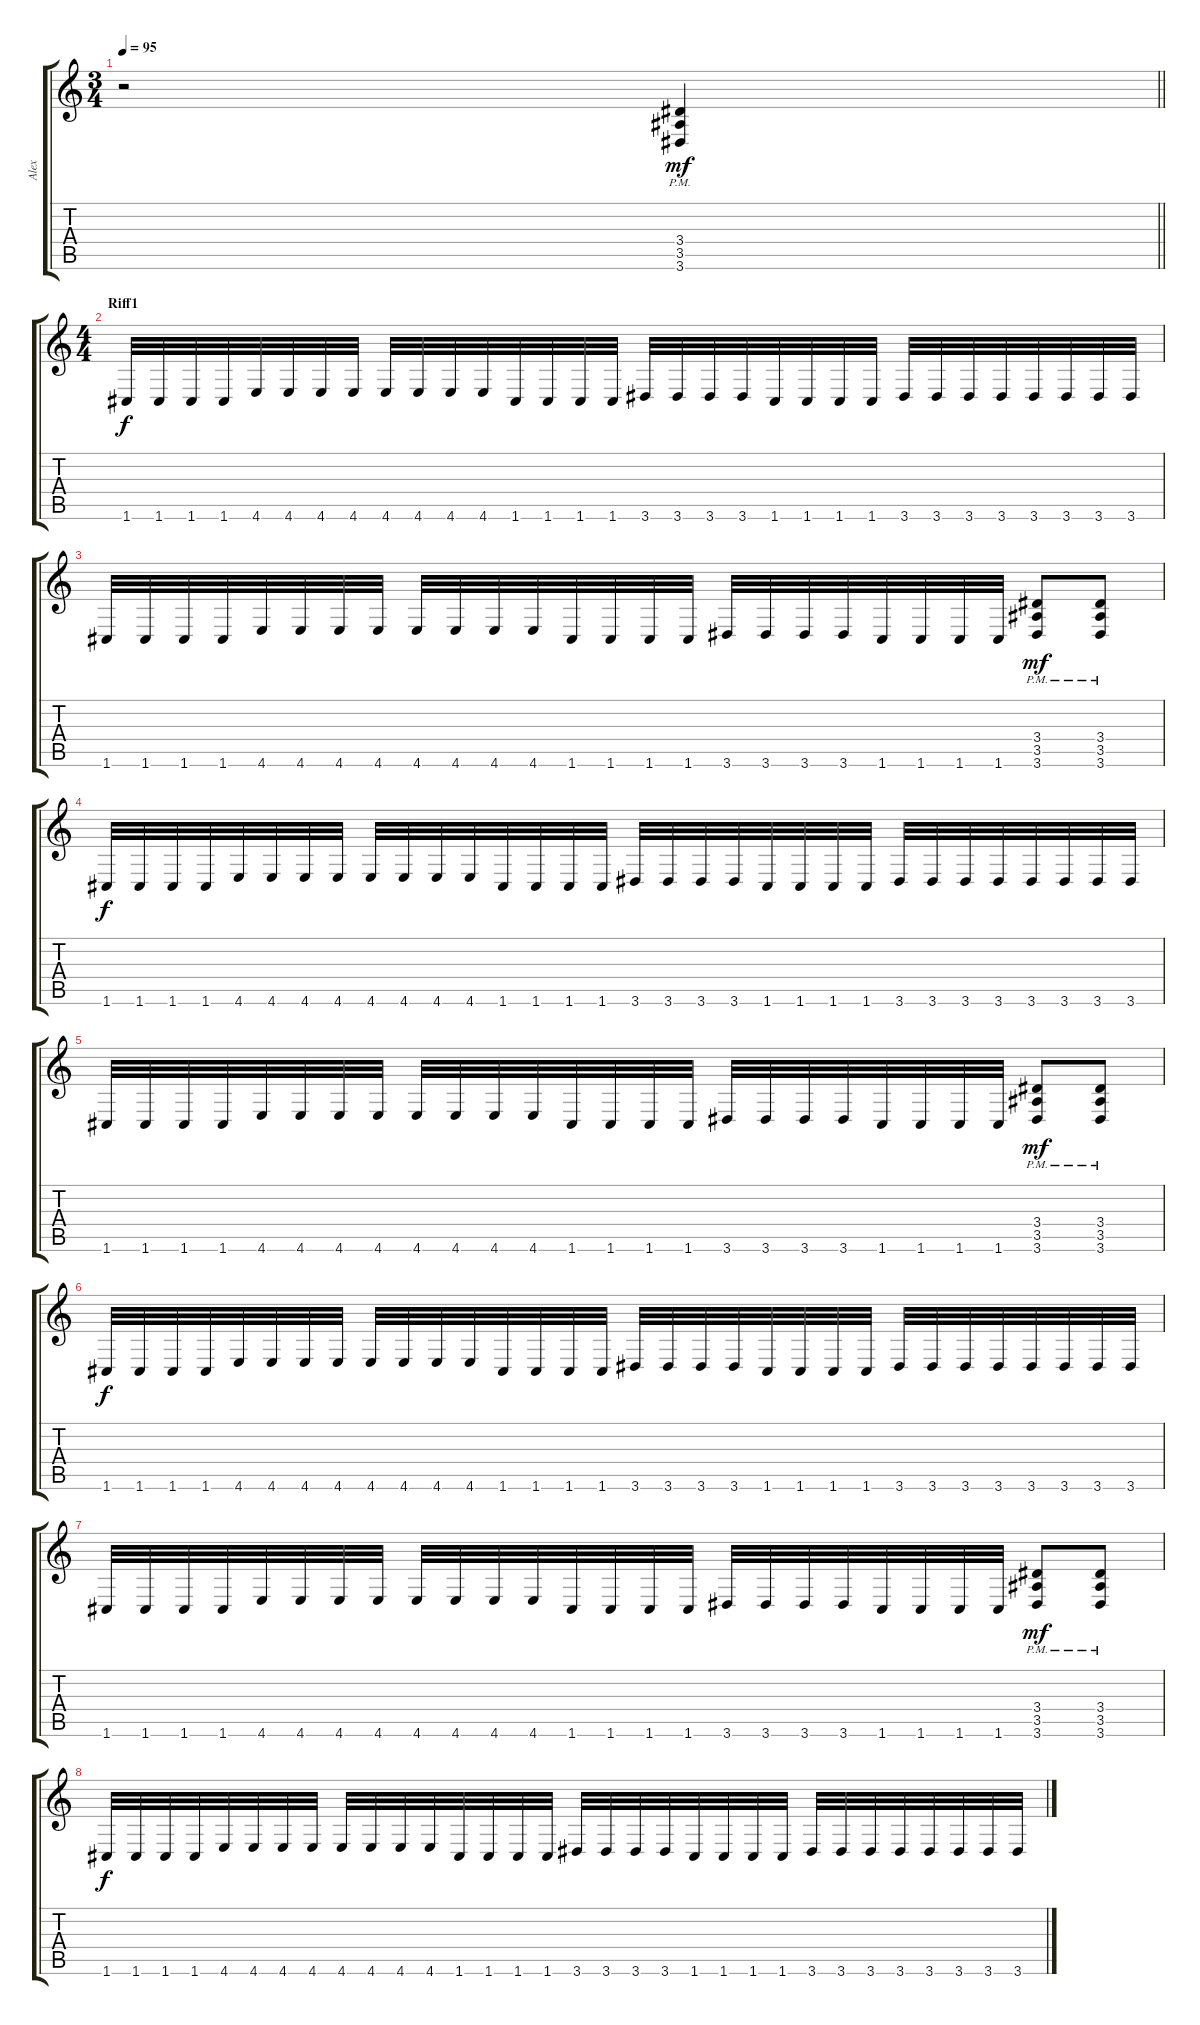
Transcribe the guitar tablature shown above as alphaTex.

\track ("Alex" "Alex") {instrument distortionguitar}
\staff {score tabs}
\tuning (D4 A3 F3 C3 G2 C2) {hide}
\ts (3 4)
\tempo 95
\clef g2
\barLineRight lightlight
\ks c
r.2{dy mf instrument distortionguitar} (3.4{pm} 3.5 3.6).4 |
\ts (4 4)
\section ("" "Riff1")
1.6.32{dy f} 1.6.32 1.6.32 1.6.32 4.6.32 4.6.32 4.6.32 4.6.32 4.6.32 4.6.32 4.6.32 4.6.32 1.6.32 1.6.32 1.6.32 1.6.32 3.6.32 3.6.32 3.6.32 3.6.32 1.6.32 1.6.32 1.6.32 1.6.32 3.6.32 3.6.32 3.6.32 3.6.32 3.6.32 3.6.32 3.6.32 3.6.32 |
1.6.32 1.6.32 1.6.32 1.6.32 4.6.32 4.6.32 4.6.32 4.6.32 4.6.32 4.6.32 4.6.32 4.6.32 1.6.32 1.6.32 1.6.32 1.6.32 3.6.32 3.6.32 3.6.32 3.6.32 1.6.32 1.6.32 1.6.32 1.6.32 (3.4{pm} 3.5 3.6).8{dy mf} (3.4{pm} 3.5 3.6).8 |
1.6.32{dy f} 1.6.32 1.6.32 1.6.32 4.6.32 4.6.32 4.6.32 4.6.32 4.6.32 4.6.32 4.6.32 4.6.32 1.6.32 1.6.32 1.6.32 1.6.32 3.6.32 3.6.32 3.6.32 3.6.32 1.6.32 1.6.32 1.6.32 1.6.32 3.6.32 3.6.32 3.6.32 3.6.32 3.6.32 3.6.32 3.6.32 3.6.32 |
1.6.32 1.6.32 1.6.32 1.6.32 4.6.32 4.6.32 4.6.32 4.6.32 4.6.32 4.6.32 4.6.32 4.6.32 1.6.32 1.6.32 1.6.32 1.6.32 3.6.32 3.6.32 3.6.32 3.6.32 1.6.32 1.6.32 1.6.32 1.6.32 (3.4{pm} 3.5 3.6).8{dy mf} (3.4{pm} 3.5 3.6).8 |
1.6.32{dy f} 1.6.32 1.6.32 1.6.32 4.6.32 4.6.32 4.6.32 4.6.32 4.6.32 4.6.32 4.6.32 4.6.32 1.6.32 1.6.32 1.6.32 1.6.32 3.6.32 3.6.32 3.6.32 3.6.32 1.6.32 1.6.32 1.6.32 1.6.32 3.6.32 3.6.32 3.6.32 3.6.32 3.6.32 3.6.32 3.6.32 3.6.32 |
1.6.32 1.6.32 1.6.32 1.6.32 4.6.32 4.6.32 4.6.32 4.6.32 4.6.32 4.6.32 4.6.32 4.6.32 1.6.32 1.6.32 1.6.32 1.6.32 3.6.32 3.6.32 3.6.32 3.6.32 1.6.32 1.6.32 1.6.32 1.6.32 (3.4{pm} 3.5 3.6).8{dy mf} (3.4{pm} 3.5 3.6).8 |
1.6.32{dy f} 1.6.32 1.6.32 1.6.32 4.6.32 4.6.32 4.6.32 4.6.32 4.6.32 4.6.32 4.6.32 4.6.32 1.6.32 1.6.32 1.6.32 1.6.32 3.6.32 3.6.32 3.6.32 3.6.32 1.6.32 1.6.32 1.6.32 1.6.32 3.6.32 3.6.32 3.6.32 3.6.32 3.6.32 3.6.32 3.6.32 3.6.32
